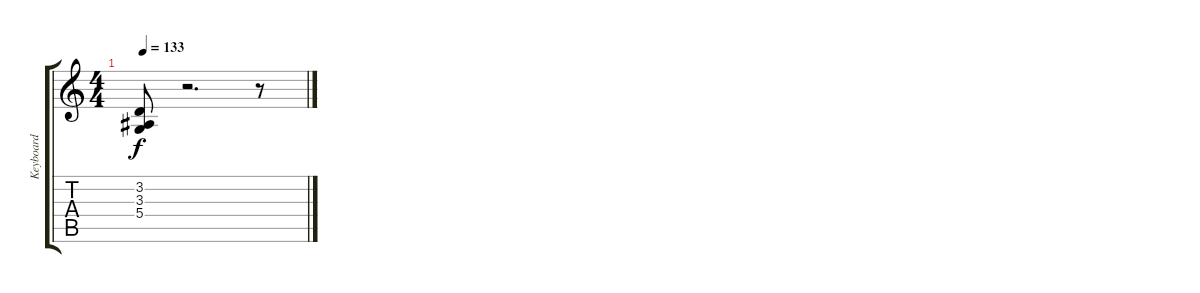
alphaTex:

\track ("Keyboard" "Keyboard") {instrument fx4atmosphere}
\staff {score tabs}
\tuning (E4 B3 G3 D3 A2 E2) {hide}
\ts (4 4)
\tempo 133
\clef g2
\ks c
(3.2{t} 3.3{t} 5.4{t}).8{dy f} r.2{d} r.8
